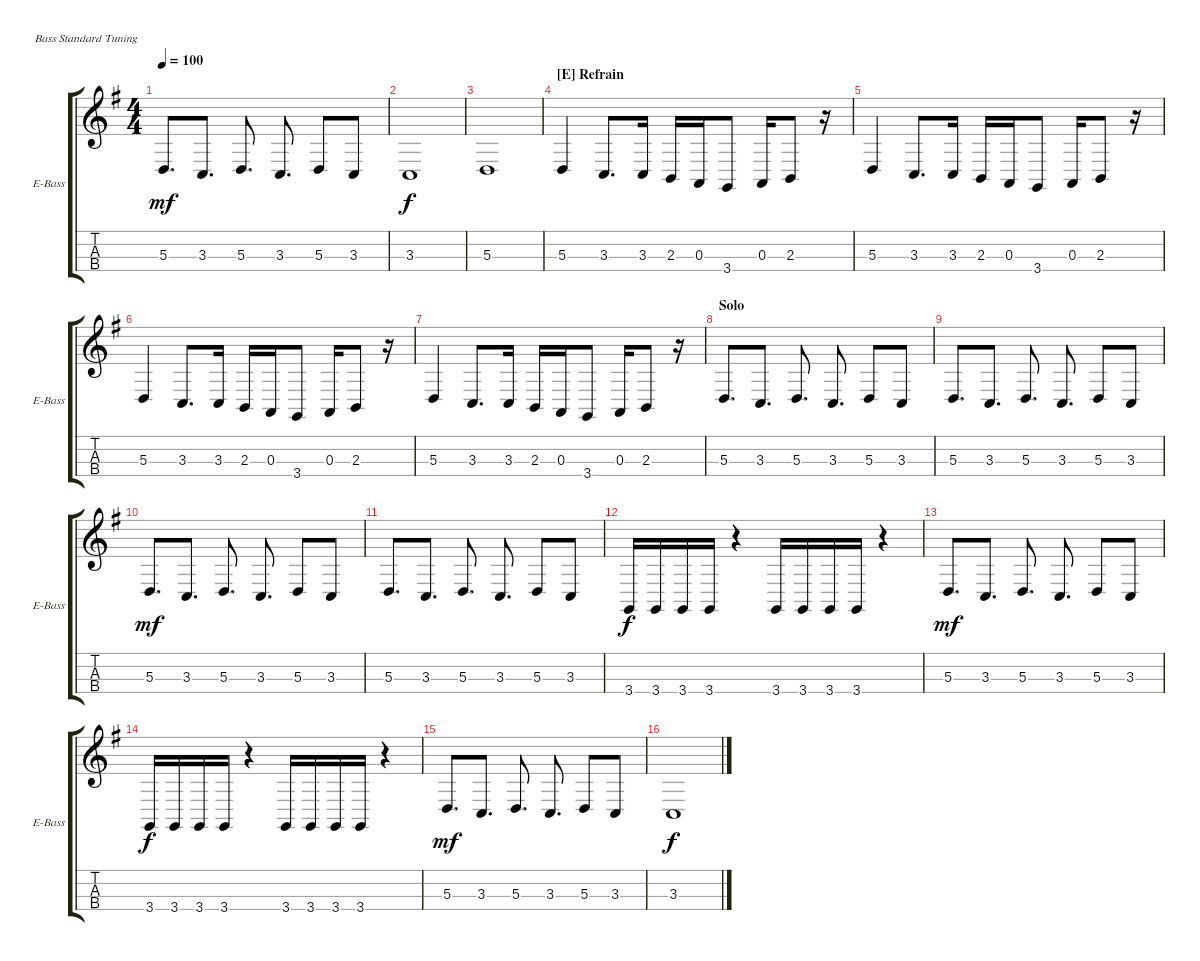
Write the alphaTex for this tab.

\defaultSystemsLayout 4
\bracketExtendMode groupsimilarinstruments
\singleTrackTrackNamePolicy allsystems
\multiTrackTrackNamePolicy allsystems
\firstSystemTrackNameOrientation horizontal
\otherSystemsTrackNameOrientation horizontal
\track ("Electric Bass" "E-Bass") {instrument electricbassfinger}
\staff {score tabs}
\tuning (G2 D2 A1 E1)
\ts (4 4)
\tempo 100
\clef g2
\ks g
5.3.8{d dy mf} 3.3.8{d} 5.3.8{d} 3.3.8{d} 5.3.8 3.3.8 |
\scale
0.333333 3.3.1{dy f} |
\scale
0.333333 5.3.1 |
\section ("E" "Refrain")
\scale
0.333333 5.3.4 3.3.8{d} 3.3.16 2.3.16 0.3.16 3.4.8 0.3.16 2.3.8 r.16 |
\scale
0.333333 5.3.4 3.3.8{d} 3.3.16 2.3.16 0.3.16 3.4.8 0.3.16 2.3.8 r.16 |
\scale
0.333333 5.3.4 3.3.8{d} 3.3.16 2.3.16 0.3.16 3.4.8 0.3.16 2.3.8 r.16 |
\scale
0.333333 5.3.4 3.3.8{d} 3.3.16 2.3.16 0.3.16 3.4.8 0.3.16 2.3.8 r.16 |
\section ("" "Solo")
\scale
0.333333 5.3.8{d} 3.3.8{d} 5.3.8{d} 3.3.8{d} 5.3.8 3.3.8 |
\scale
0.333333 5.3.8{d} 3.3.8{d} 5.3.8{d} 3.3.8{d} 5.3.8 3.3.8 |
\scale
0.333333 5.3.8{d dy mf} 3.3.8{d} 5.3.8{d} 3.3.8{d} 5.3.8 3.3.8 |
\scale
0.333333 5.3.8{d} 3.3.8{d} 5.3.8{d} 3.3.8{d} 5.3.8 3.3.8 |
\scale
0.333333 3.4.16{dy f} 3.4.16 3.4.16 3.4.16 r.4 3.4.16 3.4.16 3.4.16 3.4.16 r.4 |
\scale
0.333333 5.3.8{d dy mf} 3.3.8{d} 5.3.8{d} 3.3.8{d} 5.3.8 3.3.8 |
\scale
0.333333 3.4.16{dy f} 3.4.16 3.4.16 3.4.16 r.4 3.4.16 3.4.16 3.4.16 3.4.16 r.4 |
\scale
0.333333 5.3.8{d dy mf} 3.3.8{d} 5.3.8{d} 3.3.8{d} 5.3.8 3.3.8 |
\scale
0.333333 3.3.1{dy f}
